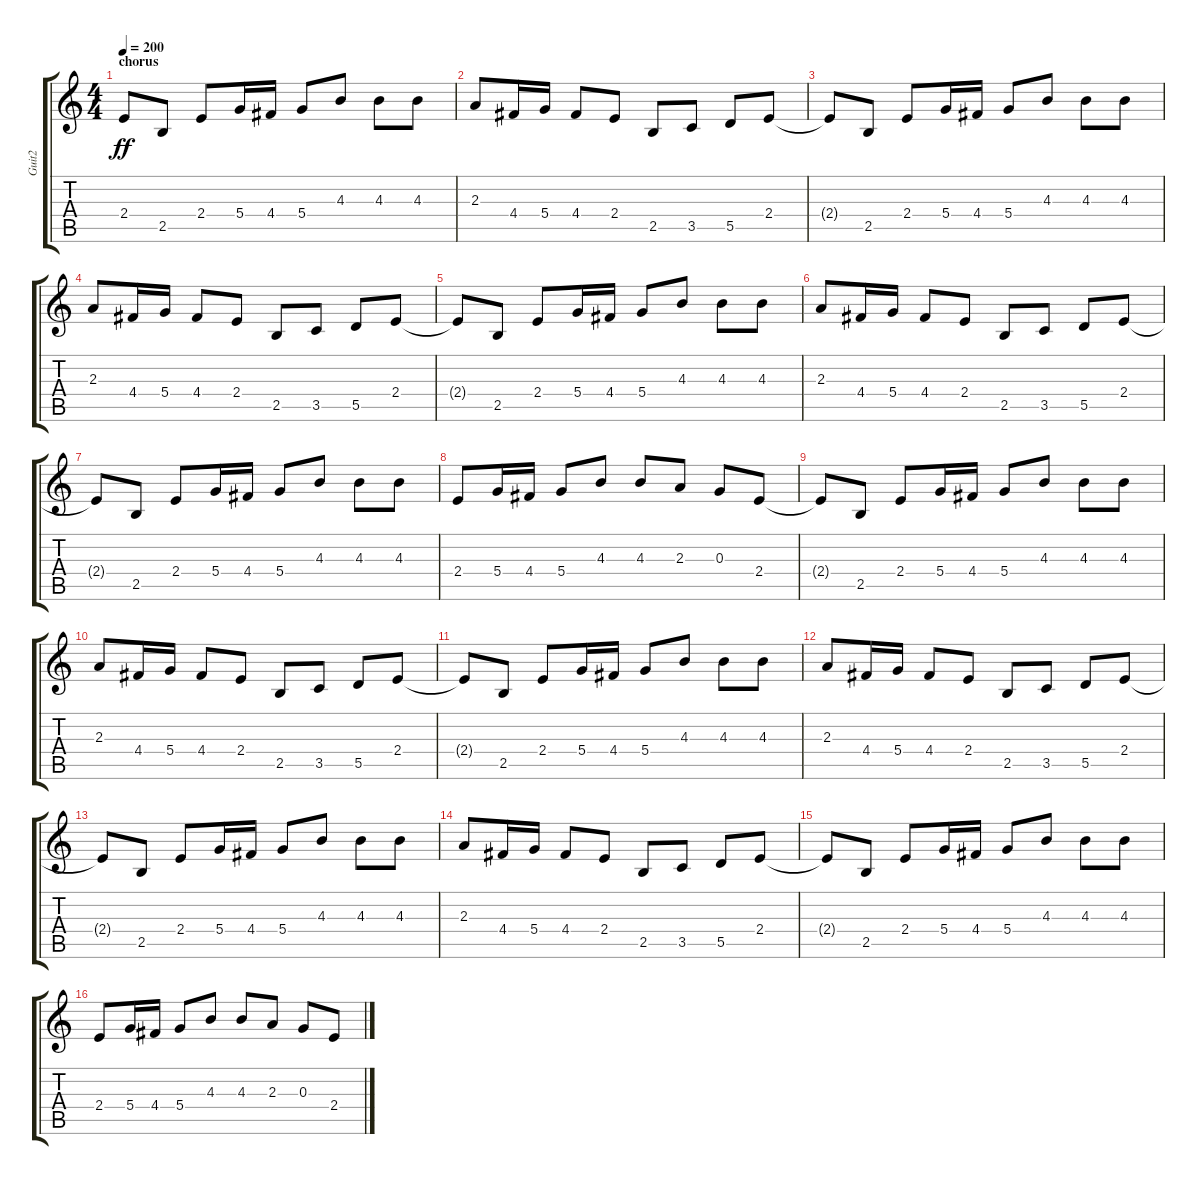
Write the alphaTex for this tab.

\track ("Guit2" "Guit2") {instrument overdrivenguitar}
\staff {score tabs}
\tuning (E4 B3 G3 D3 A2 E2) {hide}
\ts (4 4)
\section ("" "chorus")
\tempo 200
\clef g2
\ks c
2.4{t}.8{dy ff} 2.5.8 2.4.8 5.4.16 4.4.16 5.4.8 4.3.8 4.3.8 4.3.8 |
2.3.8 4.4.16 5.4.16 4.4.8 2.4.8 2.5.8 3.5.8 5.5.8 2.4.8 |
2.4{t}.8 2.5.8 2.4.8 5.4.16 4.4.16 5.4.8 4.3.8 4.3.8 4.3.8 |
2.3.8 4.4.16 5.4.16 4.4.8 2.4.8 2.5.8 3.5.8 5.5.8 2.4.8 |
2.4{t}.8 2.5.8 2.4.8 5.4.16 4.4.16 5.4.8 4.3.8 4.3.8 4.3.8 |
2.3.8 4.4.16 5.4.16 4.4.8 2.4.8 2.5.8 3.5.8 5.5.8 2.4.8 |
2.4{t}.8 2.5.8 2.4.8 5.4.16 4.4.16 5.4.8 4.3.8 4.3.8 4.3.8 |
2.4.8 5.4.16 4.4.16 5.4.8 4.3.8 4.3.8 2.3.8 0.3.8 2.4.8 |
2.4{t}.8 2.5.8 2.4.8 5.4.16 4.4.16 5.4.8 4.3.8 4.3.8 4.3.8 |
2.3.8 4.4.16 5.4.16 4.4.8 2.4.8 2.5.8 3.5.8 5.5.8 2.4.8 |
2.4{t}.8 2.5.8 2.4.8 5.4.16 4.4.16 5.4.8 4.3.8 4.3.8 4.3.8 |
2.3.8 4.4.16 5.4.16 4.4.8 2.4.8 2.5.8 3.5.8 5.5.8 2.4.8 |
2.4{t}.8 2.5.8 2.4.8 5.4.16 4.4.16 5.4.8 4.3.8 4.3.8 4.3.8 |
2.3.8 4.4.16 5.4.16 4.4.8 2.4.8 2.5.8 3.5.8 5.5.8 2.4.8 |
2.4{t}.8 2.5.8 2.4.8 5.4.16 4.4.16 5.4.8 4.3.8 4.3.8 4.3.8 |
2.4.8 5.4.16 4.4.16 5.4.8 4.3.8 4.3.8 2.3.8 0.3.8 2.4.8
